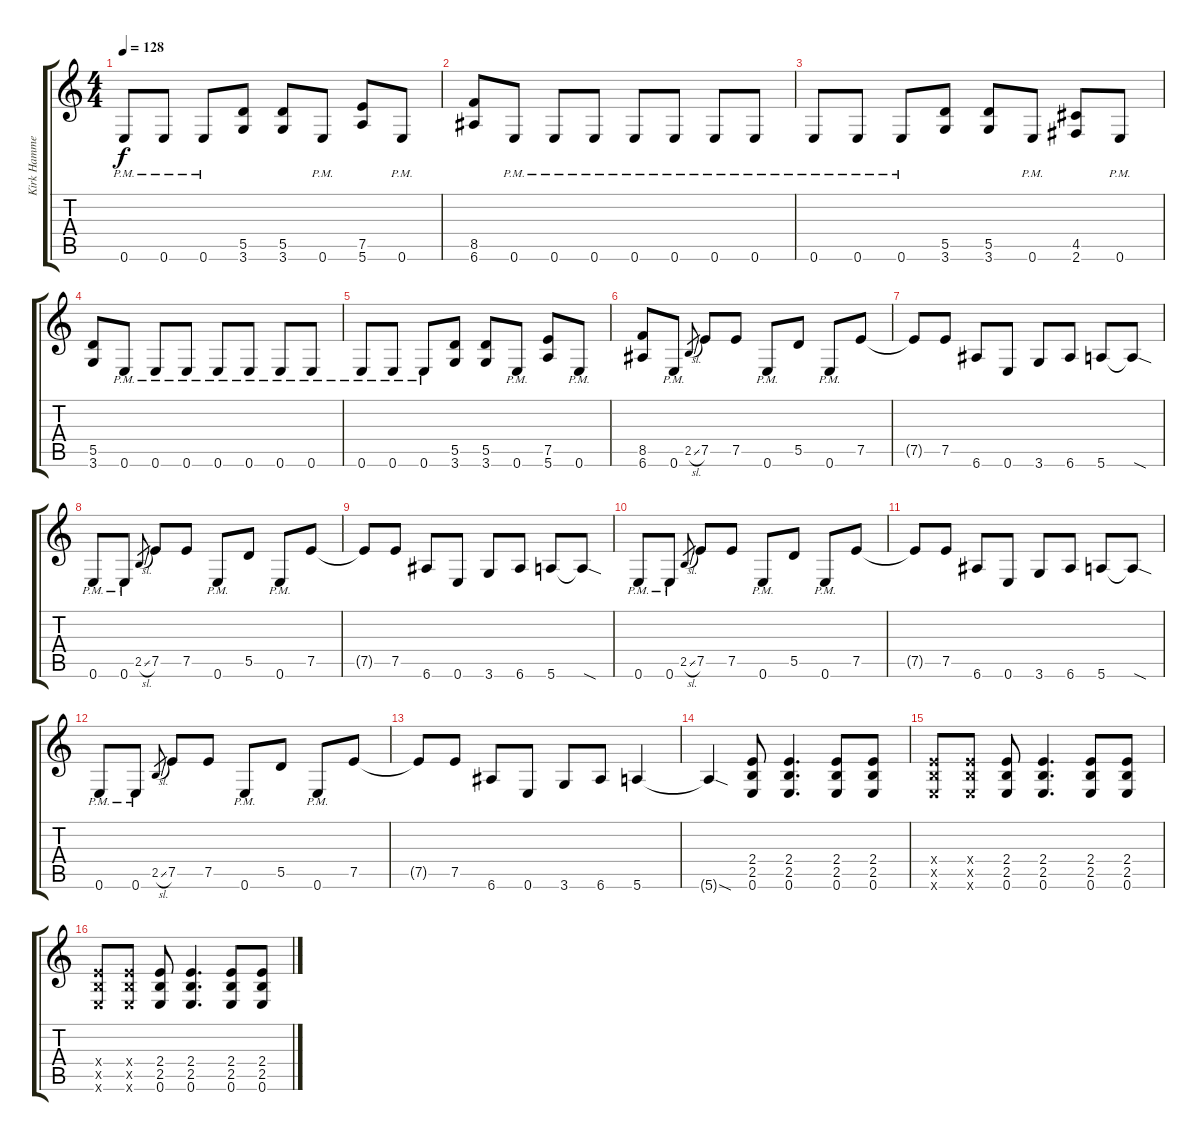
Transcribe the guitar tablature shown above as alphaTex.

\track ("Kirk Hammett (Guitar Lead)" "Kirk Hamme") {instrument distortionguitar}
\staff {score tabs}
\tuning (E4 B3 G3 D3 A2 E2) {hide}
\ts (4 4)
\tempo 128
\clef g2
\ks c
0.6{pm}.8{dy f} 0.6{pm}.8 0.6{pm}.8 (5.5 3.6).8 (5.5 3.6).8 0.6{pm}.8 (7.5 5.6).8 0.6{pm}.8 |
(8.5 6.6).8 0.6{pm}.8 0.6{pm}.8 0.6{pm}.8 0.6{pm}.8 0.6{pm}.8 0.6{pm}.8 0.6{pm}.8 |
0.6{pm}.8 0.6{pm}.8 0.6{pm}.8 (5.5 3.6).8 (5.5 3.6).8 0.6{pm}.8 (4.5 2.6).8 0.6{pm}.8 |
(5.5 3.6).8 0.6{pm}.8 0.6{pm}.8 0.6{pm}.8 0.6{pm}.8 0.6{pm}.8 0.6{pm}.8 0.6{pm}.8 |
0.6{pm}.8 0.6{pm}.8 0.6{pm}.8 (5.5 3.6).8 (5.5 3.6).8 0.6{pm}.8 (7.5 5.6).8 0.6{pm}.8 |
(8.5 6.6).8 0.6{pm}.8 2.5{sl}.8{gr} 7.5.8 7.5.8 0.6{pm}.8 5.5.8 0.6{pm}.8 7.5.8 |
7.5{t}.8 7.5.8 6.6.8 0.6.8 3.6.8 6.6.8 5.6.8 5.6{sod t}.8 |
0.6{pm}.8 0.6{pm}.8 2.5{sl}.8{gr} 7.5.8 7.5.8 0.6{pm}.8 5.5.8 0.6{pm}.8 7.5.8 |
7.5{t}.8 7.5.8 6.6.8 0.6.8 3.6.8 6.6.8 5.6.8 5.6{sod t}.8 |
0.6{pm}.8 0.6{pm}.8 2.5{sl}.8{gr} 7.5.8 7.5.8 0.6{pm}.8 5.5.8 0.6{pm}.8 7.5.8 |
7.5{t}.8 7.5.8 6.6.8 0.6.8 3.6.8 6.6.8 5.6.8 5.6{sod t}.8 |
0.6{pm}.8 0.6{pm}.8 2.5{sl}.8{gr} 7.5.8 7.5.8 0.6{pm}.8 5.5.8 0.6{pm}.8 7.5.8 |
7.5{t}.8 7.5.8 6.6.8 0.6.8 3.6.8 6.6.8 5.6.4 |
5.6{sod t}.4 (2.4 2.5 0.6).8 (2.4 2.5 0.6).4{d} (2.4 2.5 0.6).8 (2.4 2.5 0.6).8 |
(2.4{x} 2.5{x} 0.6{x}).8 (2.4{x} 2.5{x} 0.6{x}).8 (2.4 2.5 0.6).8 (2.4 2.5 0.6).4{d} (2.4 2.5 0.6).8 (2.4 2.5 0.6).8 |
(2.4{x} 2.5{x} 0.6{x}).8 (2.4{x} 2.5{x} 0.6{x}).8 (2.4 2.5 0.6).8 (2.4 2.5 0.6).4{d} (2.4 2.5 0.6).8 (2.4 2.5 0.6).8
